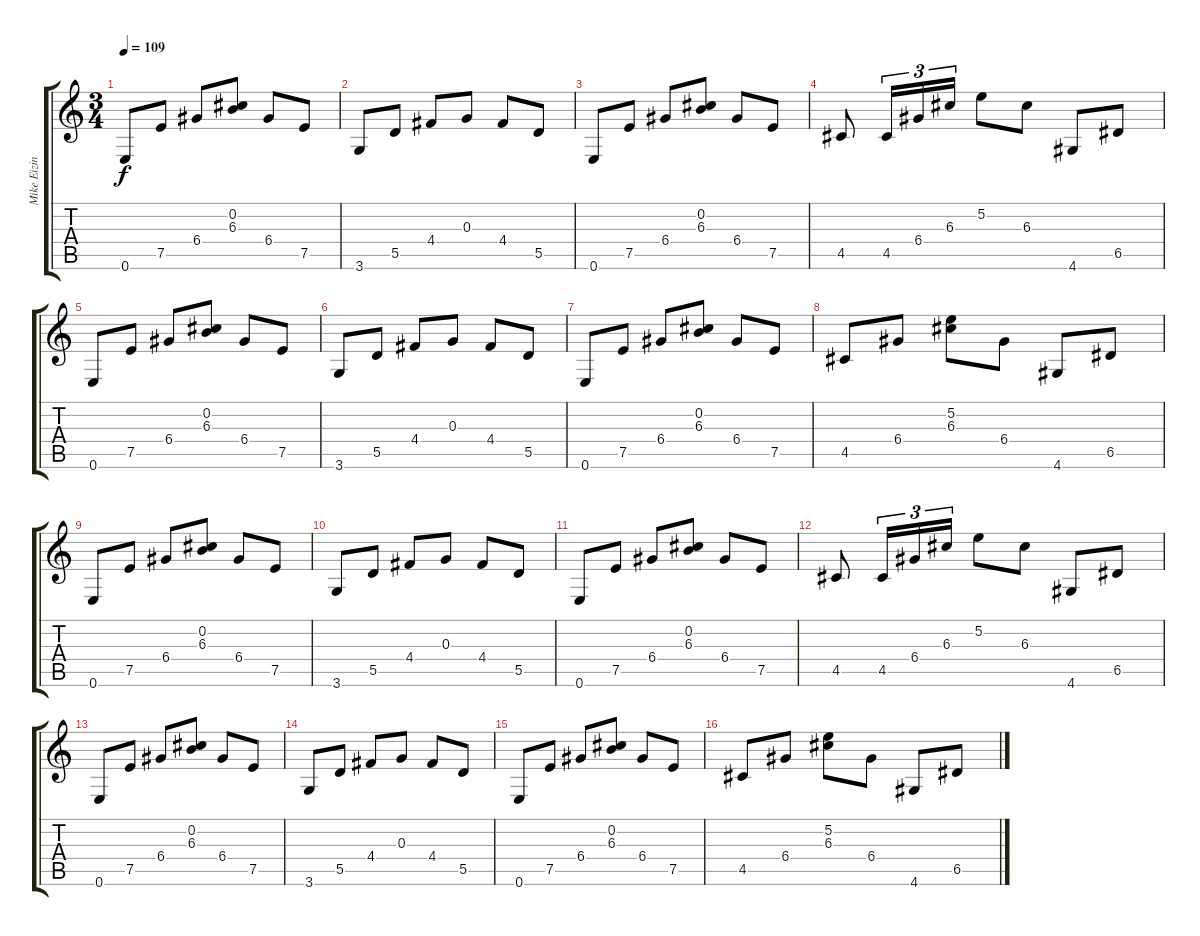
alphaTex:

\track ("Mike Eizinger" "Mike Eizin") {instrument acousticguitarsteel}
\staff {score tabs}
\tuning (E4 B3 G3 D3 A2 E2) {hide}
\ts (3 4)
\tempo 109
\clef g2
\ks c
0.6.8{dy f} 7.5.8 6.4.8 (0.2 6.3).8 6.4.8 7.5.8 |
3.6.8 5.5.8 4.4.8 0.3.8 4.4.8 5.5.8 |
0.6.8 7.5.8 6.4.8 (0.2 6.3).8 6.4.8 7.5.8 |
4.5.8 4.5.16{tu (3 2)} 6.4.16{tu (3 2)} 6.3.16{tu (3 2)} 5.2.8 6.3.8 4.6.8 6.5.8 |
0.6.8 7.5.8 6.4.8 (0.2 6.3).8 6.4.8 7.5.8 |
3.6.8 5.5.8 4.4.8 0.3.8 4.4.8 5.5.8 |
0.6.8 7.5.8 6.4.8 (0.2 6.3).8 6.4.8 7.5.8 |
4.5.8 6.4.8 (5.2 6.3).8 6.4.8 4.6.8 6.5.8 |
0.6.8 7.5.8 6.4.8 (0.2 6.3).8 6.4.8 7.5.8 |
3.6.8 5.5.8 4.4.8 0.3.8 4.4.8 5.5.8 |
0.6.8 7.5.8 6.4.8 (0.2 6.3).8 6.4.8 7.5.8 |
4.5.8 4.5.16{tu (3 2)} 6.4.16{tu (3 2)} 6.3.16{tu (3 2)} 5.2.8 6.3.8 4.6.8 6.5.8 |
0.6.8 7.5.8 6.4.8 (0.2 6.3).8 6.4.8 7.5.8 |
3.6.8 5.5.8 4.4.8 0.3.8 4.4.8 5.5.8 |
0.6.8 7.5.8 6.4.8 (0.2 6.3).8 6.4.8 7.5.8 |
4.5.8 6.4.8 (5.2 6.3).8 6.4.8 4.6.8 6.5.8
